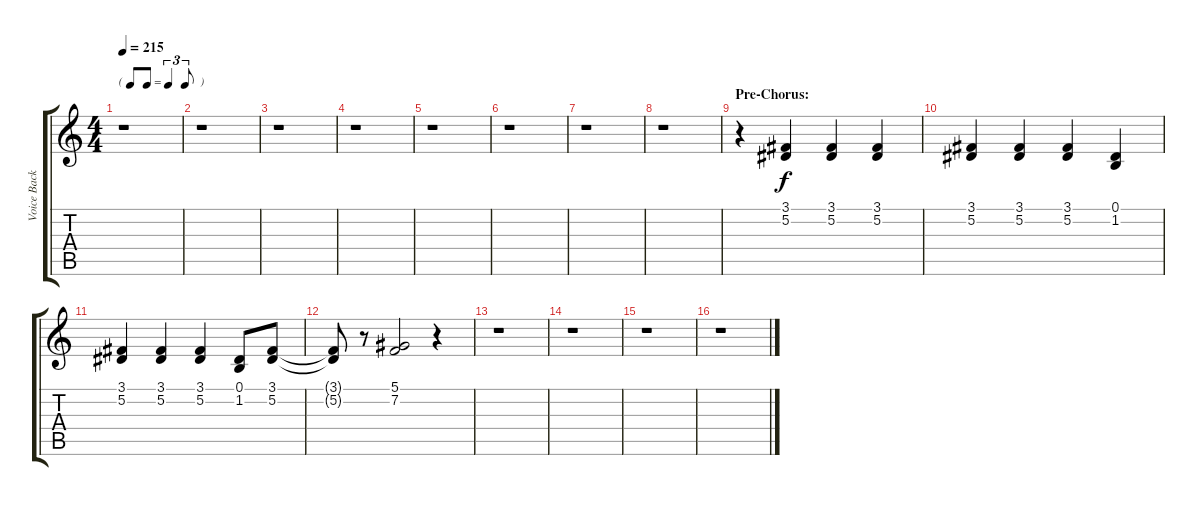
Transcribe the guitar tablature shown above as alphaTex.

\track ("Voice Backing" "Voice Back") {instrument lead4chiff}
\staff {score tabs}
\tuning (Eb4 Bb3 Gb3 Db3 Ab2 Eb2) {hide}
\ts (4 4)
\tf triplet8th
\tempo 215
\clef g2
\ks c
r.1{dy f} |
r.1 |
r.1 |
r.1 |
r.1 |
r.1 |
r.1 |
r.1 |
\section ("" "Pre-Chorus:")
r.4 (3.1 5.2).4 (3.1 5.2).4 (3.1 5.2).4 |
(3.1 5.2).4 (3.1 5.2).4 (3.1 5.2).4 (0.1 1.2).4 |
(3.1 5.2).4 (3.1 5.2).4 (3.1 5.2).4 (0.1 1.2).8 (3.1 5.2).8 |
(3.1{t} 5.2{t}).8 r.8 (5.1 7.2).2 r.4 |
r.1 |
r.1 |
r.1 |
r.1
